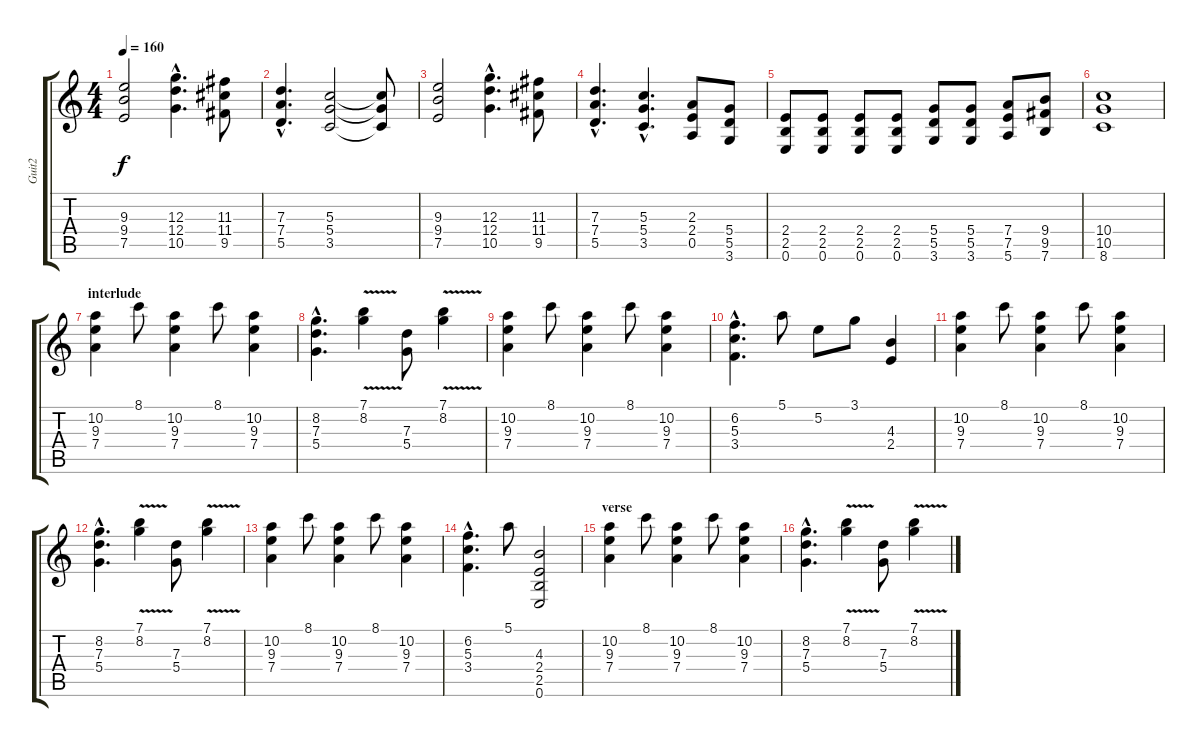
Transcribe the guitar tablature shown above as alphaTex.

\track ("Guit2" "Guit2") {instrument overdrivenguitar}
\staff {score tabs}
\tuning (E4 B3 G3 D3 A2 E2) {hide}
\ts (4 4)
\tempo 160
\clef g2
\ks c
(9.3 9.4 7.5).2{dy f} (12.3{hac} 12.4{hac} 10.5{hac}).4{d} (11.3 11.4 9.5).8 |
(7.3{hac} 7.4{hac} 5.5{hac}).4{d} (5.3 5.4 3.5).2 (5.3{t} 5.4{t} 3.5{t}).8 |
(9.3 9.4 7.5).2 (12.3{hac} 12.4{hac} 10.5{hac}).4{d} (11.3 11.4 9.5).8 |
(7.3{hac} 7.4{hac} 5.5{hac}).4{d} (5.3{hac} 5.4{hac} 3.5{hac}).4{d} (2.3 2.4 0.5).8 (5.4 5.5 3.6).8 |
(2.4 2.5 0.6).8 (2.4 2.5 0.6).8 (2.4 2.5 0.6).8 (2.4 2.5 0.6).8 (5.4 5.5 3.6).8 (5.4 5.5 3.6).8 (7.4 7.5 5.6).8 (9.4 9.5 7.6).8 |
(10.4 10.5 8.6).1 |
\section ("" "interlude")
(10.2 9.3 7.4).4 8.1.8 (10.2 9.3 7.4).4 8.1.8 (10.2 9.3 7.4).4 |
(8.2{hac} 7.3{hac} 5.4{hac}).4{d} (7.1{v} 8.2{v}).4 (7.3 5.4).8 (7.1{v} 8.2{v}).4 |
(10.2 9.3 7.4).4 8.1.8 (10.2 9.3 7.4).4 8.1.8 (10.2 9.3 7.4).4 |
(6.2{hac} 5.3{hac} 3.4{hac}).4{d} 5.1.8 5.2.8 3.1.8 (4.3 2.4).4 |
(10.2 9.3 7.4).4 8.1.8 (10.2 9.3 7.4).4 8.1.8 (10.2 9.3 7.4).4 |
(8.2{hac} 7.3{hac} 5.4{hac}).4{d} (7.1{v} 8.2{v}).4 (7.3 5.4).8 (7.1{v} 8.2{v}).4 |
(10.2 9.3 7.4).4 8.1.8 (10.2 9.3 7.4).4 8.1.8 (10.2 9.3 7.4).4 |
(6.2{hac} 5.3{hac} 3.4{hac}).4{d} 5.1.8 (4.3 2.4 2.5 0.6).2 |
\section ("" "verse")
(10.2 9.3 7.4).4 8.1.8 (10.2 9.3 7.4).4 8.1.8 (10.2 9.3 7.4).4 |
(8.2{hac} 7.3{hac} 5.4{hac}).4{d} (7.1{v} 8.2{v}).4 (7.3 5.4).8 (7.1{v} 8.2{v}).4
